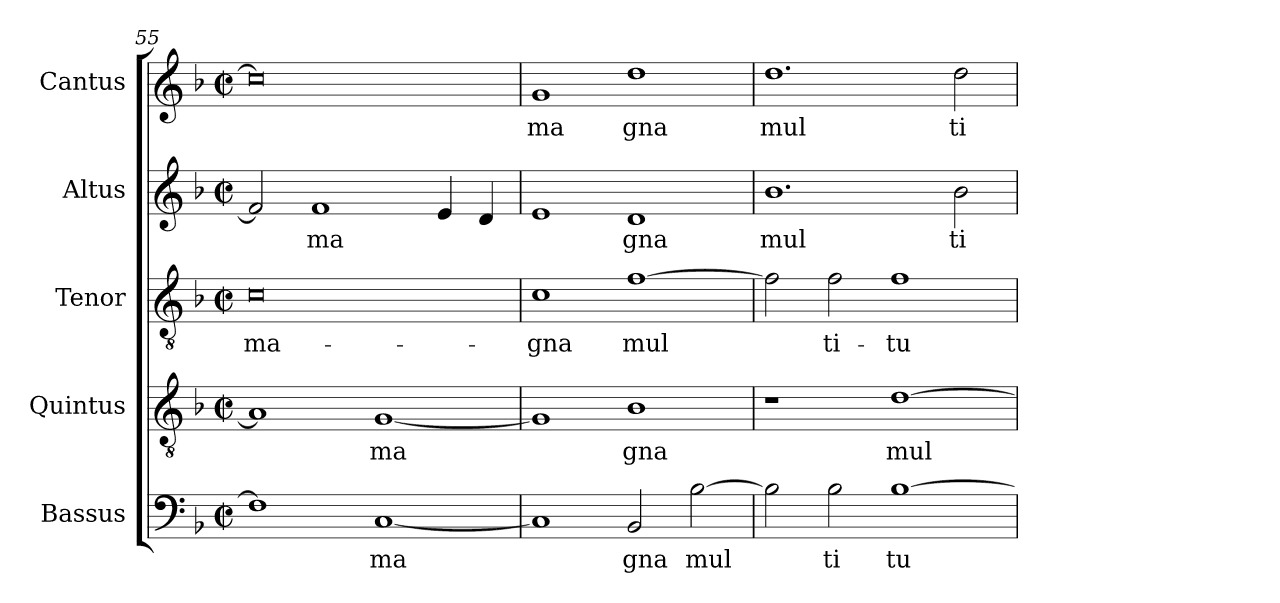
**kern	**text	**kern	**text	**kern	**text	**kern	**text	**kern	**text
*part5	*part5	*part4	*part4	*part3	*part3	*part2	*part2	*part1	*part1
*staff5	*staff5	*staff4	*staff4	*staff3	*staff3	*staff2	*staff2	*staff1	*staff1
*I"Bassus	*	*I"Quintus	*	*I"Tenor	*	*I"Altus	*	*I"Cantus	*
*clefF4	*	*clefGv2	*	*clefGv2	*	*clefG2	*	*clefG2	*
*k[b-]	*	*k[b-]	*	*k[b-]	*	*k[b-]	*	*k[b-]	*
*F:	*	*F:	*	*F:	*	*F:	*	*F:	*
*M2/2	*	*M2/2	*	*M2/2	*	*M2/2	*	*M2/2	*
*met(c|)	*	*met(c|)	*	*met(c|)	*	*met(c|)	*	*met(c|)	*
=55	=55	=55	=55	=55	=55	=55	=55	=55	=55
!	!LO:LY:b:cj	!	!LO:LY:b:cj	!	!LO:LY:b:cj	!	!LO:LY:b:cj	!	!LO:LY:b:cj
1F]	.	1A]	.	0c	ma-	2f/]	.	0cc]	.
!	!	!	!	!	!	!	!LO:LY:b:cj	!	!
.	.	.	.	.	.	1f	ma	.	.
!	!LO:LY:b:cj	!	!LO:LY:b:cj	!	!	!	!	!	!
[<1C	ma	[<1G	ma	.	.	.	.	.	.
!	!	!	!	!	!	!	!LO:LY:b:cj	!	!
.	.	.	.	.	.	4e/	.	.	.
!	!	!	!	!	!	!	!LO:LY:b:cj	!	!
.	.	.	.	.	.	4d/	.	.	.
=56	=56	=56	=56	=56	=56	=56	=56	=56	=56
!	!LO:LY:b:cj	!	!LO:LY:b:cj	!	!LO:LY:b:cj	!	!LO:LY:b:cj	!	!LO:LY:b:cj
1C]	.	1G]	.	1c	-gna	1e	.	1g	ma
!	!LO:LY:b:cj	!	!LO:LY:b:cj	!	!LO:LY:b:cj	!	!LO:LY:b:cj	!	!LO:LY:b:cj
2BB-/	gna	1B-	gna	[>1f	mul-	1d	gna	1dd	gna
!	!LO:LY:b:cj	!	!	!	!	!	!	!	!
[>2B-\	mul	.	.	.	.	.	.	.	.
=57	=57	=57	=57	=57	=57	=57	=57	=57	=57
!	!LO:LY:b:cj	!	!	!	!LO:LY:b:cj	!	!LO:LY:b:cj	!	!LO:LY:b:cj
2B-\]	.	1r	.	2f\]	--	1.b-	mul	1.dd	mul
!	!LO:LY:b:cj	!	!	!	!LO:LY:b:cj	!	!	!	!
2B-\	ti	.	.	2f\	-ti-	.	.	.	.
!	!LO:LY:b:cj	!	!LO:LY:b:cj	!	!LO:LY:b:cj	!	!	!	!
[>1B-	tu	[>1d	mul	1f	-tu-	.	.	.	.
!	!	!	!	!	!	!	!LO:LY:b:cj	!	!LO:LY:b:cj
.	.	.	.	.	.	2b-\	ti	2dd\	ti
=	=	=	=	=	=	=	=	=	=
*-	*-	*-	*-	*-	*-	*-	*-	*-	*-
